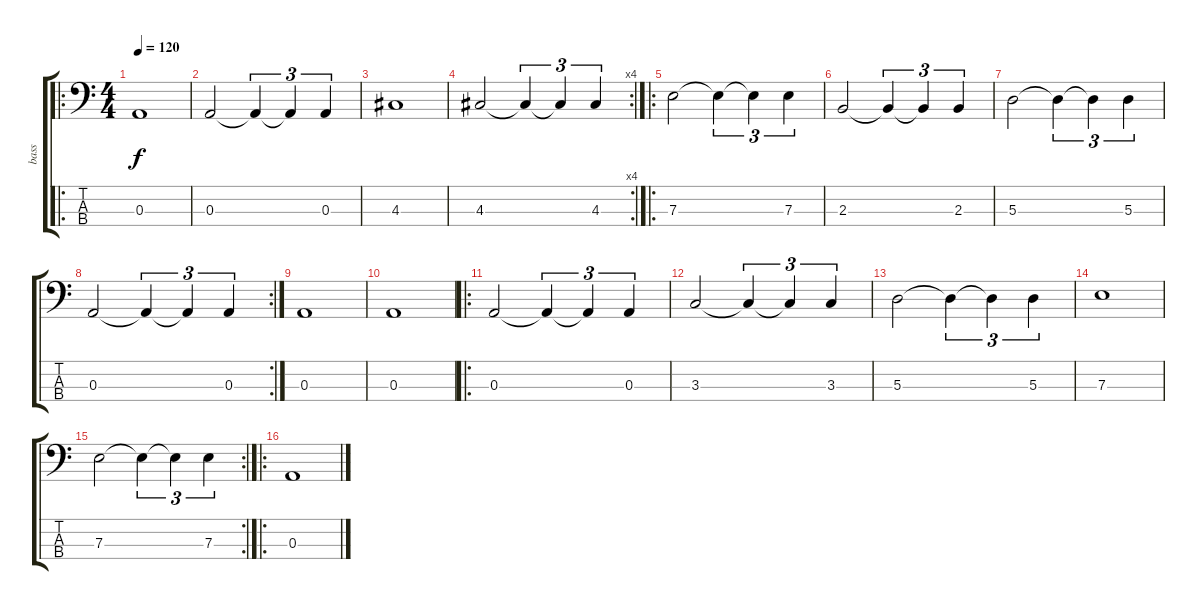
\track ("bass" "bass") {instrument fretlessbass}
\staff {score tabs}
\tuning (G2 D2 A1 E1) {hide}
\ro
\ts (4 4)
\tempo 120
\tempo 110
\tempo 120
\clef f4
\ks c
0.3.1{dy f instrument fretlessbass} |
0.3.2 0.3{t}.4{tu (3 2)} 0.3{t}.4{tu (3 2)} 0.3.4{tu (3 2)} |
4.3.1 |
\rc 4
4.3.2 4.3{t}.4{tu (3 2)} 4.3{t}.4{tu (3 2)} 4.3.4{tu (3 2)} |
\ro
7.3.2 7.3{t}.4{tu (3 2)} 7.3{t}.4{tu (3 2)} 7.3.4{tu (3 2)} |
2.3.2 2.3{t}.4{tu (3 2)} 2.3{t}.4{tu (3 2)} 2.3.4{tu (3 2)} |
5.3.2 5.3{t}.4{tu (3 2)} 5.3{t}.4{tu (3 2)} 5.3.4{tu (3 2)} |
\rc 2
0.3.2 0.3{t}.4{tu (3 2)} 0.3{t}.4{tu (3 2)} 0.3.4{tu (3 2)} |
0.3.1 |
0.3.1 |
\ro
0.3.2 0.3{t}.4{tu (3 2)} 0.3{t}.4{tu (3 2)} 0.3.4{tu (3 2)} |
3.3.2 3.3{t}.4{tu (3 2)} 3.3{t}.4{tu (3 2)} 3.3.4{tu (3 2)} |
5.3.2 5.3{t}.4{tu (3 2)} 5.3{t}.4{tu (3 2)} 5.3.4{tu (3 2)} |
7.3.1 |
\rc 2
7.3.2 7.3{t}.4{tu (3 2)} 7.3{t}.4{tu (3 2)} 7.3.4{tu (3 2)} |
\ro
0.3.1
